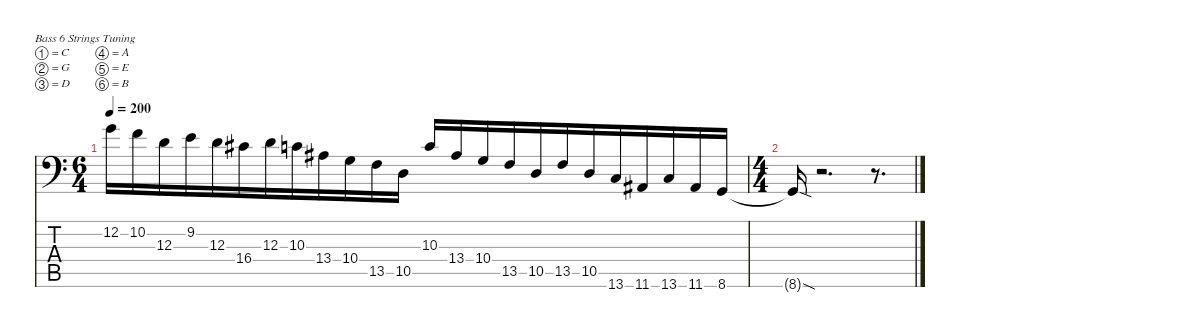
\defaultSystemsLayout 4
\hideDynamics
\bracketExtendMode nobrackets
\singleTrackTrackNamePolicy hidden
\multiTrackTrackNamePolicy hidden
\firstSystemTrackNameMode fullname
\otherSystemsTrackNameOrientation horizontal
\track ("Bass" "el.bs.") {instrument electricbassfinger}
\staff {score tabs}
\tuning (C3 G2 D2 A1 E1 B0)
\ts (6 4)
\beaming (8 6 6)
\tempo 200
\clef f4
\ks c
12.2.16{dy f beam Down} 10.2.16{beam Down} 12.3.16{beam Down} 9.2.16{beam Down} 12.3.16{beam Down} 16.4{acc #}.16{beam Down} 12.3.16{beam Down} 10.3.16{beam Down} 13.4{acc #}.16{beam Down} 10.4.16{beam Down} 13.5.16{beam Down} 10.5.16{beam Down} 10.3.16{beam Up} 13.4{acc #}.16{beam Up} 10.4.16{beam Up} 13.5.16{beam Up} 10.5.16{beam Up} 13.5.16{beam Up} 10.5.16{beam Up} 13.6.16{beam Up} 11.6{acc #}.16{beam Up} 13.6.16{beam Up} 11.6{acc #}.16{beam Up} 8.6.16{beam Up} |
\ts (4 4)
\beaming (8 2 2 2 2)
8.6{sod t}.16{beam Up} r.2{d beam Up} r.8{d beam Up}
